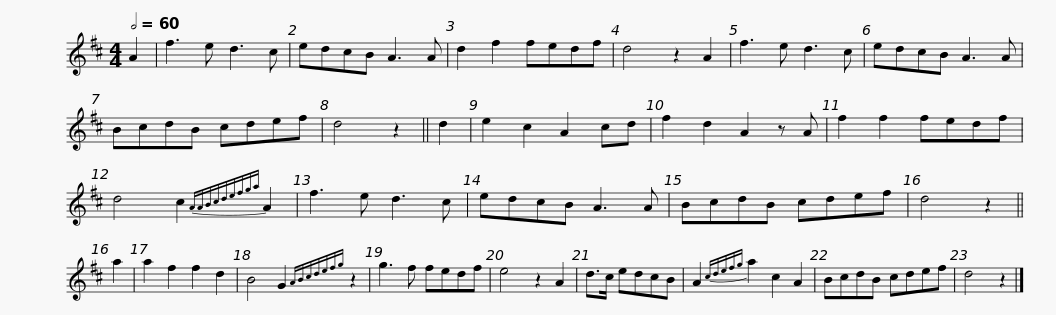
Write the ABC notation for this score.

X:1
L:1/8
Q:1/2=60
M:4/4
I:linebreak $
K:D
V:1 treble
V:1
 A2 | f3 e d3 c | edcB A3 A | d2 f2 fedf | d4 z2 A2 | %5
 f3 e d3 c | edcB A3 A | BcdB cdef |$ d4 z2 || d2 | %10
 e2 c2 A2 cd | f2 d2 A2 z A | f2 f2 fedf | d4 c2{AABcdefga} A2 | f3 e d3 c | %15
 edcB A3 A |$ BcdB cdef | d4 z2 || a2 | a2 f2 f2 d2 | %20
 B4 G2{ABcdefg} z2 | g3 f fedf | e4 z2 A2 | d>c edcB |$ A2{cdefg} a2 c2 A2 | %25
 BcdB cdef | d4 z2 |] %27
